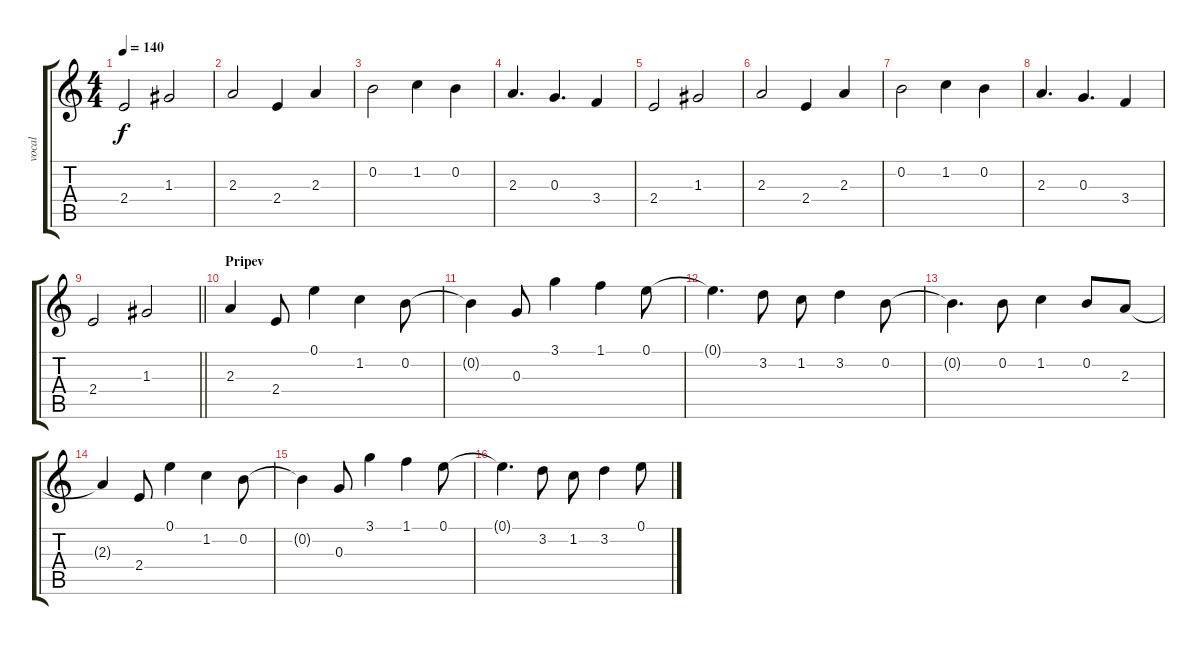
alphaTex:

\track ("vocal" "vocal") {instrument acousticguitarsteel}
\staff {score tabs}
\tuning (E4 B3 G3 D3 A2 E2) {hide}
\ts (4 4)
\tempo 140
\clef g2
\ks c
2.4.2{dy f} 1.3.2 |
2.3.2 2.4.4 2.3.4 |
0.2.2 1.2.4 0.2.4 |
2.3.4{d} 0.3.4{d} 3.4.4 |
2.4.2 1.3.2 |
2.3.2 2.4.4 2.3.4 |
0.2.2 1.2.4 0.2.4 |
2.3.4{d} 0.3.4{d} 3.4.4 |
\barLineRight lightlight
2.4.2 1.3.2 |
\section ("" "Pripev")
2.3.4 2.4.8 0.1.4 1.2.4 0.2.8 |
0.2{t}.4 0.3.8 3.1.4 1.1.4 0.1.8 |
0.1{t}.4{d} 3.2.8 1.2.8 3.2.4 0.2.8 |
0.2{t}.4{d} 0.2.8 1.2.4 0.2.8 2.3.8 |
2.3{t}.4 2.4.8 0.1.4 1.2.4 0.2.8 |
0.2{t}.4 0.3.8 3.1.4 1.1.4 0.1.8 |
0.1{t}.4{d} 3.2.8 1.2.8 3.2.4 0.1.8
